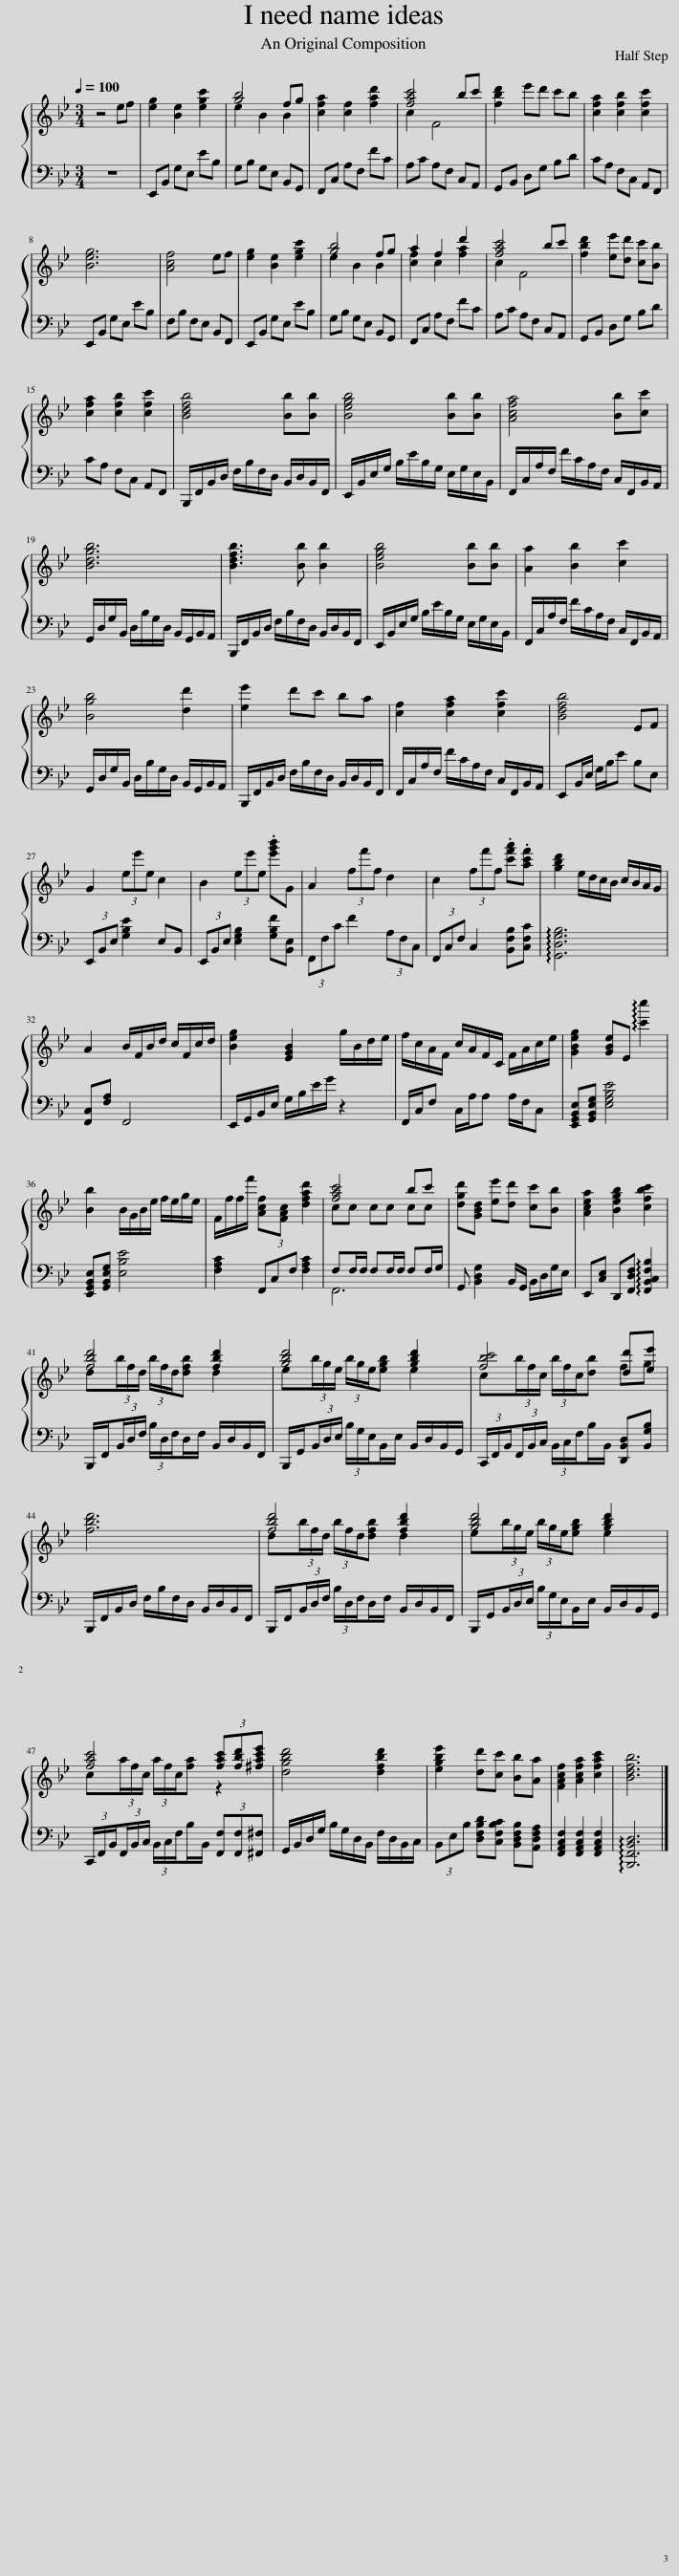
X:1
%%score { ( 1 3 ) | ( 2 4 ) }
L:1/8
Q:1/4=100
M:3/4
I:linebreak $
K:Bb
V:1 treble
V:3 treble
V:2 bass
V:4 bass
V:1
 z4 ef | [eg]2 [Be]2 [egc']2 | [gb]4 fg | [cfa]2 [cf]2 [fad']2 | [fac']4 bc' | %5
 [fbd']2 e'd' c'b | [cfa]2 [cfb]2 [cfc']2 |$ [Beg]6 | [Acf]4 ef | [eg]2 [Be]2 [egc']2 | %10
 [gb]4 fg | a2 f2 d'2 | [fac']4 bc' | [fbd']2 [ee'][dd'] [cc'][Bb] |$ [cfa]2 [cfb]2 [cfc']2 | %15
 [Bdfb]4 [Bb][Bb] | [Begb]4 [Bb][Bb] | [Acfa]4 [Bb][cc'] |$ [Bdgb]6 | [Bdfb]3 [Bb] [Bb]2 | %20
 [Begb]4 [Bb][Bb] | [Aa]2 [Bb]2 [cc']2 |$ [Bgb]4 [dd']2 | [ee']2 d'c' ba | [cf]2 [cfa]2 [cfc']2 | %25
 [Bdfb]4 EF |$ G2 (3ee'e c2 | B2 (3ee'e .[e'g'b']G | A2 (3ff'f d2 | c2 (3ff'f .[c'f'a'].[ac'f'] | %30
 [gbd']2 e/d/c/B/ c/B/A/G/ |$ A2 B/F/B/d/ c/F/c/d/ | [Beg]2 [EGB]2 g/B/d/e/ | f/c/A/F/ c/A/F/C/ F/A/c/e/ | [GBeg]2 [GBe]E !arpeggio![c'c'']2 |$ %35
 [Bb]2 B/G/B/e/ f/e/g/e/ | F/f/f/f'/ [Acf][FAc] [dfad']2 | [fac']4 bc' | [dgd'][GBd] [ee'][dd'] [cc'][Bb] | [Acea]2 [Begb]2 [cfbc']2 |$ %40
 [fbd']4 [fbd']2 | [gbd']4 [gbd']2 | [fbc']4 [dd'][ee'] |$ [fbd']6 | [fbd']4 [fbd']2 | %45
 [gbd']4 [gbd']2 |$ [fac']4 (3[fac'][fbd'][^fac'e'] | [dgbd']4 [dfbd']2 | [egbe']2 [dd'][cc'] [Bb][Aa] | [FAcf]2 [Acfa]2 [cfac']2 | %50
 [Bdfb]6 |] %51
V:2
 z6 | E,,B,, G,E, EB, | G,B, G,E, B,,G,, | F,,C, A,F, FC | A,C A,F, C,A,, | %5
 G,,B,, D,G, B,D | CA, F,C, A,,F,, |$ E,,B,, G,E, EB, | F,B, F,E, B,,F,, | E,,B,, G,E, EB, | %10
 G,B, G,E, B,,G,, | F,,C, A,F, FC | A,C A,F, C,A,, | G,,B,, D,G, B,D |$ CA, F,C, A,,F,, | %15
 B,,,/F,,/B,,/D,/ F,/B,/F,/D,/ B,,/D,/B,,/F,,/ | E,,/B,,/E,/G,/ B,/E/B,/G,/ E,/G,/E,/B,,/ | F,,/C,/A,/F,/ F/C/A,/F,/ C,/F,,/B,,/A,,/ |$ G,,/D,/G,/B,,/ D,/B,/G,/D,/ B,,/G,,/B,,/A,,/ | B,,,/F,,/B,,/D,/ F,/B,/F,/D,/ B,,/D,/B,,/F,,/ | %20
 E,,/B,,/E,/G,/ B,/E/B,/G,/ E,/G,/E,/B,,/ | F,,/C,/A,/F,/ F/C/A,/F,/ C,/F,,/B,,/A,,/ |$ G,,/D,/G,/B,,/ D,/B,/G,/D,/ B,,/G,,/B,,/A,,/ | B,,,/F,,/B,,/D,/ F,/B,/F,/D,/ B,,/D,/B,,/F,,/ | F,,/C,/A,/F,/ F/C/A,/F,/ C,/F,,/B,,/A,,/ | %25
 E,,B,,/E,/ G,/B,/E B,E, |$ (3E,,B,,E, [G,B,E]2 E,B,, | (3E,,B,,E, [E,G,B,]2 [G,B,F][B,,E,] | (3F,,F,C F2 (3A,F,C, | (3F,,C,F, C,2 [B,,F,B,][C,F,C] | %30
 !arpeggio![G,,D,G,B,]6 |$ [F,,C,][F,A,] F,,4 | E,,/G,,/B,,/E,/ G,/B,/E/G/ z2 | F,,/C,/F, C,/A,/A, A,/F,/C, | [E,,G,,B,,E,][G,,B,,E,G,] [E,G,B,E]4 |$ %35
 [E,,G,,B,,E,][G,,B,,E,G,] [E,B,E]4 | [F,A,C]2 (3F,,C,F, [F,A,C]2 | F,F,/F,/ F,F,/F,/ F,F,/G,/ | G,, [B,,D,G,]2 B,,/G,,/ B,,/D,/G,/E,/ | E,,[C,E,] D,,[F,,D,F,] !arpeggio![F,,B,,C,F,B,]2 |$ %40
 B,,,/F,,/(3B,,/D,/F,/ (3B,/D,/F,/D,/F,/ B,,/D,/B,,/F,,/ | B,,,/G,,/(3B,,/D,/E,/ (3B,/G,/E,/B,,/E,/ B,,/D,/B,,/G,,/ | (3C,,/F,,/B,,/(3F,,/B,,/C,/ (3B,,/C,/F,/B,/B,,/ [D,,B,,D,][B,,G,B,] |$ B,,,/F,,/B,,/D,/ F,/B,/F,/D,/ B,,/D,/B,,/F,,/ | B,,,/F,,/(3B,,/D,/F,/ (3B,/D,/F,/D,/F,/ B,,/D,/B,,/F,,/ | %45
 B,,,/G,,/(3B,,/D,/E,/ (3B,/G,/E,/B,,/E,/ B,,/D,/B,,/G,,/ |$ (3C,,/F,,/B,,/(3F,,/B,,/C,/ (3B,,/C,/F,/B,/B,,/ (3[F,,F,][F,,F,][^F,,^F,] | G,,/B,,/D,/G,/ B,/G,/D,/B,,/ F,/D,/B,,/C,/ | (3B,,E,B, [D,F,B,D][C,F,B,C] [B,,D,F,B,][A,,D,F,A,] | [F,,A,,C,F,]2 [F,,A,,C,F,]2 [F,,A,,C,F,]2 | %50
 !arpeggio![B,,,F,,B,,D,]6 |] %51
V:3
 x6 | x6 | e2 B2 B2 | x6 | c2 F4 | %5
 x6 | x6 |$ x6 | x6 | x6 | %10
 e2 B2 B2 | [cf]2 c2 [fa]2 | c2 F4 | x6 |$ x6 | %15
 x6 | x6 | x6 |$ x6 | x6 | %20
 x6 | x6 |$ x6 | x6 | x6 | %25
 x6 |$ x6 | x6 | x6 | x6 | %30
 x6 |$ x6 | x6 | x6 | x6 |$ %35
 x6 | x6 | cc cc cc | x6 | x6 |$ %40
 d(3b/f/d/ (3b/f/d/[dfb] d2 | e(3b/g/e/ (3b/g/e/[egb] e2 | c(3b/f/c/ (3b/f/c/[db] fg |$ x6 | d(3b/f/d/ (3b/f/d/[dfb] d2 | %45
 e(3b/g/e/ (3b/g/e/[egb] e2 |$ c(3a/f/c/ (3a/f/c/[fa] z2 | x6 | x6 | x6 | %50
 x6 |] %51
V:4
 x6 | x6 | x6 | x6 | x6 | %5
 x6 | x6 |$ x6 | x6 | x6 | %10
 x6 | x6 | x6 | x6 |$ x6 | %15
 x6 | x6 | x6 |$ x6 | x6 | %20
 x6 | x6 |$ x6 | x6 | x6 | %25
 x6 |$ x6 | x6 | x6 | x6 | %30
 x6 |$ x6 | x6 | x6 | x6 |$ %35
 x6 | x6 | F,,6 | x6 | x6 |$ %40
 x6 | x6 | x6 |$ x6 | x6 | %45
 x6 |$ x6 | x6 | x6 | x6 | %50
 x6 |] %51
